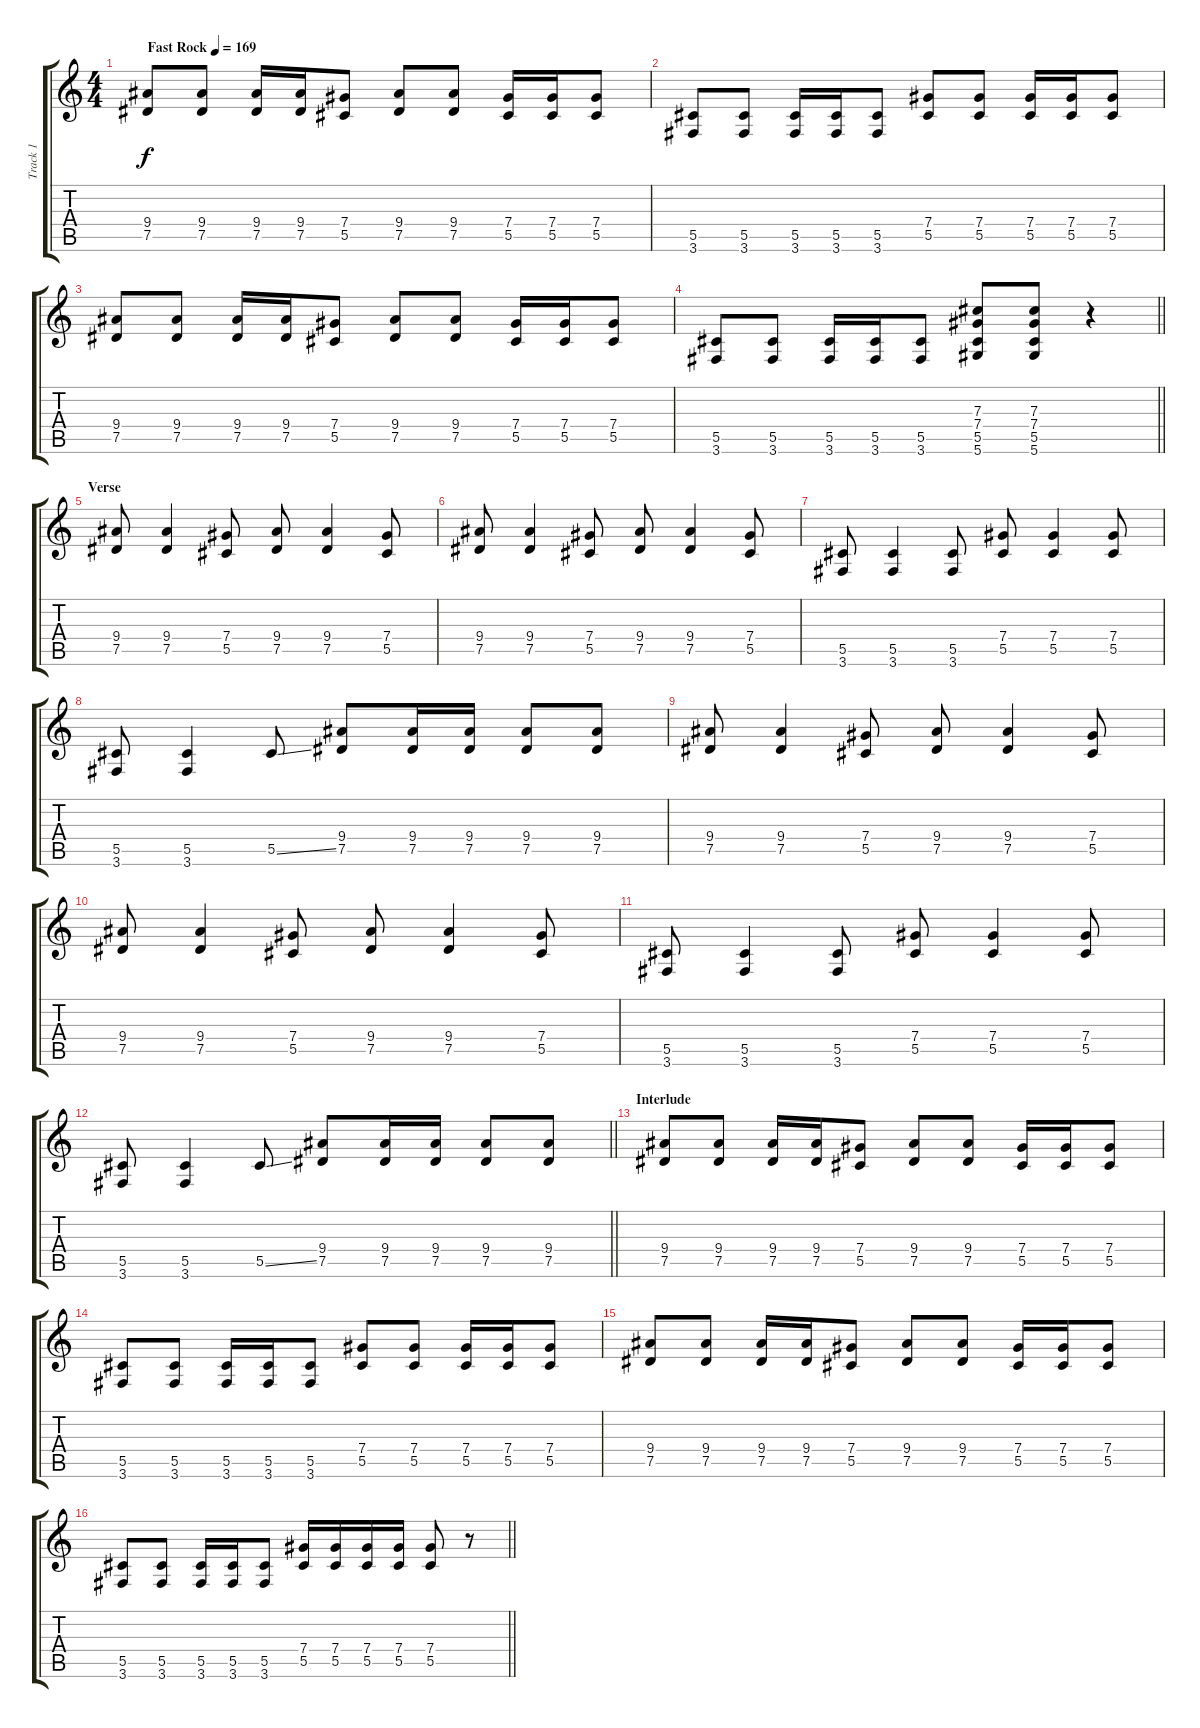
\track ("Track 1" "Track 1") {instrument distortionguitar}
\staff {score tabs}
\tuning (Eb4 Bb3 Gb3 Db3 Ab2 Eb2) {hide}
\ts (4 4)
\tempo (169 "Fast Rock")
\clef g2
\ks c
(9.4 7.5).8{dy f instrument distortionguitar} (9.4 7.5).8 (9.4 7.5).16 (9.4 7.5).16 (7.4 5.5).8 (9.4 7.5).8 (9.4 7.5).8 (7.4 5.5).16 (7.4 5.5).16 (7.4 5.5).8 |
(5.5 3.6).8 (5.5 3.6).8 (5.5 3.6).16 (5.5 3.6).16 (5.5 3.6).8 (7.4 5.5).8 (7.4 5.5).8 (7.4 5.5).16 (7.4 5.5).16 (7.4 5.5).8 |
(9.4 7.5).8 (9.4 7.5).8 (9.4 7.5).16 (9.4 7.5).16 (7.4 5.5).8 (9.4 7.5).8 (9.4 7.5).8 (7.4 5.5).16 (7.4 5.5).16 (7.4 5.5).8 |
\barLineRight lightlight
(5.5 3.6).8 (5.5 3.6).8 (5.5 3.6).16 (5.5 3.6).16 (5.5 3.6).8 (7.3 7.4 5.5 5.6).8 (7.3 7.4 5.5 5.6).8 r.4 |
\section ("" "Verse")
(9.4 7.5).8 (9.4 7.5).4 (7.4 5.5).8 (9.4 7.5).8 (9.4 7.5).4 (7.4 5.5).8 |
(9.4 7.5).8 (9.4 7.5).4 (7.4 5.5).8 (9.4 7.5).8 (9.4 7.5).4 (7.4 5.5).8 |
(5.5 3.6).8 (5.5 3.6).4 (5.5 3.6).8 (7.4 5.5).8 (7.4 5.5).4 (7.4 5.5).8 |
(5.5 3.6).8 (5.5 3.6).4 5.5{ss}.8 (9.4 7.5).8 (9.4 7.5).16 (9.4 7.5).16 (9.4 7.5).8 (9.4 7.5).8 |
(9.4 7.5).8 (9.4 7.5).4 (7.4 5.5).8 (9.4 7.5).8 (9.4 7.5).4 (7.4 5.5).8 |
(9.4 7.5).8 (9.4 7.5).4 (7.4 5.5).8 (9.4 7.5).8 (9.4 7.5).4 (7.4 5.5).8 |
(5.5 3.6).8 (5.5 3.6).4 (5.5 3.6).8 (7.4 5.5).8 (7.4 5.5).4 (7.4 5.5).8 |
\barLineRight lightlight
(5.5 3.6).8 (5.5 3.6).4 5.5{ss}.8 (9.4 7.5).8 (9.4 7.5).16 (9.4 7.5).16 (9.4 7.5).8 (9.4 7.5).8 |
\section ("" "Interlude")
(9.4 7.5).8 (9.4 7.5).8 (9.4 7.5).16 (9.4 7.5).16 (7.4 5.5).8 (9.4 7.5).8 (9.4 7.5).8 (7.4 5.5).16 (7.4 5.5).16 (7.4 5.5).8 |
(5.5 3.6).8 (5.5 3.6).8 (5.5 3.6).16 (5.5 3.6).16 (5.5 3.6).8 (7.4 5.5).8 (7.4 5.5).8 (7.4 5.5).16 (7.4 5.5).16 (7.4 5.5).8 |
(9.4 7.5).8 (9.4 7.5).8 (9.4 7.5).16 (9.4 7.5).16 (7.4 5.5).8 (9.4 7.5).8 (9.4 7.5).8 (7.4 5.5).16 (7.4 5.5).16 (7.4 5.5).8 |
\barLineRight lightlight
(5.5 3.6).8 (5.5 3.6).8 (5.5 3.6).16 (5.5 3.6).16 (5.5 3.6).8 (7.4 5.5).16 (7.4 5.5).16 (7.4 5.5).16 (7.4 5.5).16 (7.4 5.5).8 r.8
